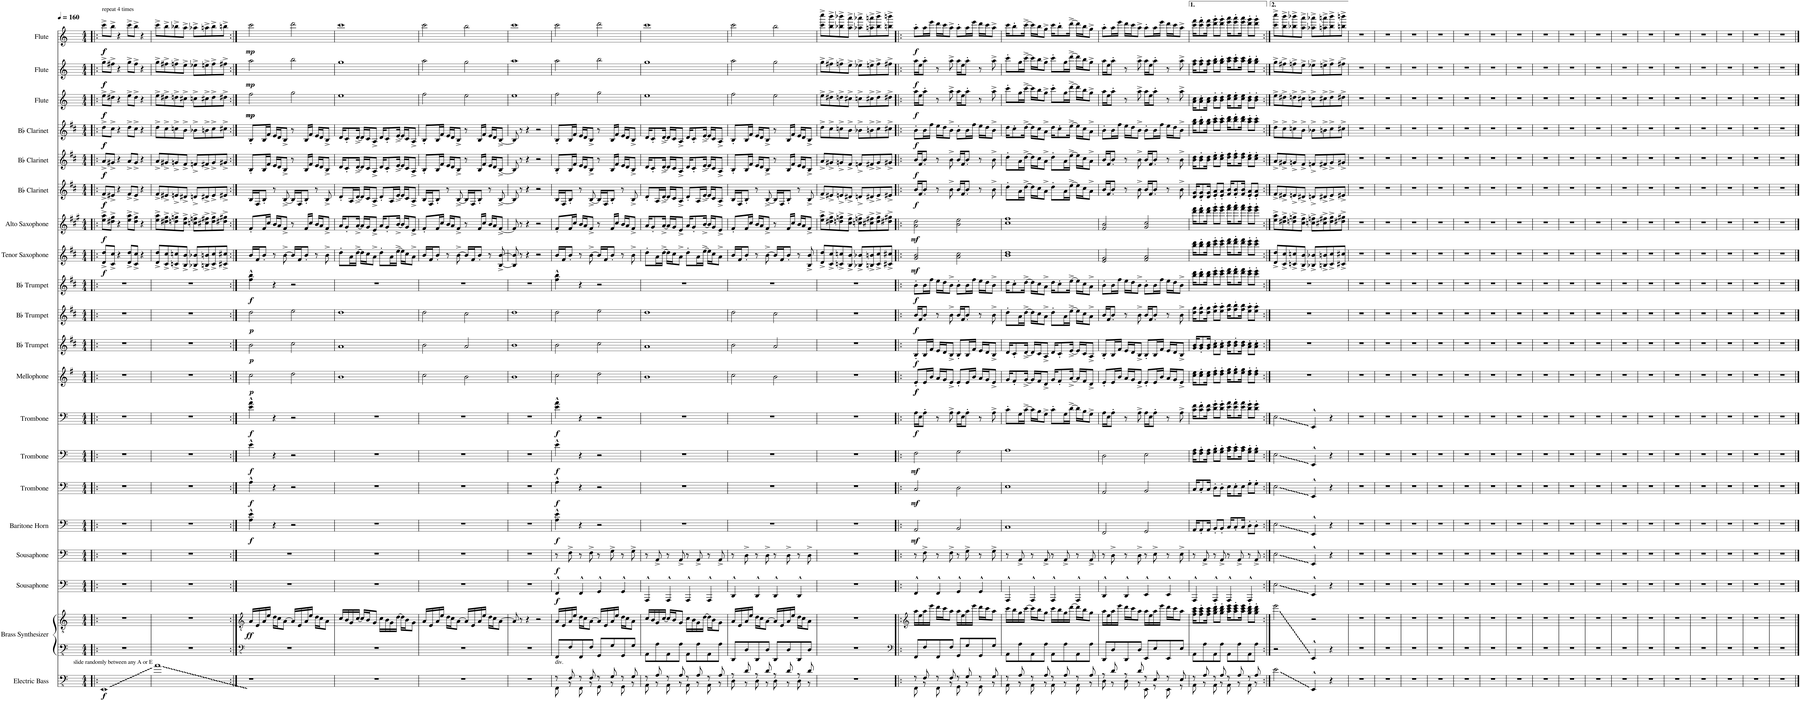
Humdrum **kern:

**kern	**dynam	**kern	**kern	**dynam	**kern	**dynam	**kern	**dynam	**kern	**dynam	**kern	**dynam	**kern	**dynam	**kern	**dynam	**kern	**dynam	**kern	**dynam	**kern	**dynam	**kern	**dynam	**kern	**dynam	**kern	**dynam	**kern	**dynam	**kern	**dynam	**kern	**dynam	**kern	**dynam	**kern	**dynam	**kern	**dynam
*part20	*part20	*part19	*part19	*part19	*part18	*part18	*part17	*part17	*part16	*part16	*part15	*part15	*part14	*part14	*part13	*part13	*part12	*part12	*part11	*part11	*part10	*part10	*part9	*part9	*part8	*part8	*part7	*part7	*part6	*part6	*part5	*part5	*part4	*part4	*part3	*part3	*part2	*part2	*part1	*part1
*staff21	*staff21	*staff20	*staff19	*staff19/20	*staff18	*staff18	*staff17	*staff17	*staff16	*staff16	*staff15	*staff15	*staff14	*staff14	*staff13	*staff13	*staff12	*staff12	*staff11	*staff11	*staff10	*staff10	*staff9	*staff9	*staff8	*staff8	*staff7	*staff7	*staff6	*staff6	*staff5	*staff5	*staff4	*staff4	*staff3	*staff3	*staff2	*staff2	*staff1	*staff1
*I"Electric Bass	*	*I"Brass Synthesizer	*	*	*I"Sousaphone	*	*I"Sousaphone	*	*I"Baritone Horn	*	*I"Trombone	*	*I"Trombone	*	*I"Trombone	*	*I"Mellophone	*	*I"Bb Trumpet	*	*I"Bb Trumpet	*	*I"Bb Trumpet	*	*I"Tenor Saxophone	*	*I"Alto Saxophone	*	*I"Bb Clarinet	*	*I"Bb Clarinet	*	*I"Bb Clarinet	*	*I"Flute	*	*I"Flute	*	*I"Flute	*
*I'El. B.	*	*I'Synth.	*	*	*I'Sphn.	*	*I'Sphn.	*	*I'Bar. Hn.	*	*I'Tbn.	*	*I'Tbn.	*	*I'Tbn.	*	*I'Mph.	*	*I'Bb Tpt.	*	*I'Bb Tpt.	*	*I'Bb Tpt.	*	*I'T. Sax.	*	*I'A. Sax.	*	*I'Bb Cl.	*	*I'Bb Cl.	*	*I'Bb Cl.	*	*I'Fl.	*	*I'Fl.	*	*I'Fl.	*
*clefFv4	*	*clefFv4	*clefGv2	*	*clefF4	*	*clefF4	*	*clefF4	*	*clefF4	*	*clefF4	*	*clefF4	*	*clefG2	*	*clefG2	*	*clefG2	*	*clefG2	*	*clefG2	*	*clefG2	*	*clefG2	*	*clefG2	*	*clefG2	*	*clefG2	*	*clefG2	*	*clefG2	*
*	*	*	*	*	*	*	*	*	*Trd4c7	*	*	*	*	*	*	*	*Trd4c7	*	*Trd1c2	*	*Trd1c2	*	*Trd1c2	*	*Trd8c14	*	*Trd5c9	*	*Trd1c2	*	*Trd1c2	*	*Trd1c2	*	*	*	*	*	*	*
*k[]	*	*k[]	*k[]	*	*k[]	*	*k[]	*	*k[]	*	*k[]	*	*k[]	*	*k[]	*	*k[f#]	*	*k[f#c#]	*	*k[f#c#]	*	*k[f#c#]	*	*k[f#c#]	*	*k[f#c#g#]	*	*k[f#c#]	*	*k[f#c#]	*	*k[f#c#]	*	*k[]	*	*k[]	*	*k[]	*
*M4/4	*	*M4/4	*M4/4	*	*M4/4	*	*M4/4	*	*M4/4	*	*M4/4	*	*M4/4	*	*M4/4	*	*M4/4	*	*M4/4	*	*M4/4	*	*M4/4	*	*M4/4	*	*M4/4	*	*M4/4	*	*M4/4	*	*M4/4	*	*M4/4	*	*M4/4	*	*M4/4	*
*MM160	*	*MM160	*MM160	*	*MM160	*	*MM160	*	*MM160	*	*MM160	*	*MM160	*	*MM160	*	*MM160	*	*MM160	*	*MM160	*	*MM160	*	*MM160	*	*MM160	*	*MM160	*	*MM160	*	*MM160	*	*MM160	*	*MM160	*	*MM160	*
=1!|:	=1!|:	=1!|:	=1!|:	=1!|:	=1!|:	=1!|:	=1!|:	=1!|:	=1!|:	=1!|:	=1!|:	=1!|:	=1!|:	=1!|:	=1!|:	=1!|:	=1!|:	=1!|:	=1!|:	=1!|:	=1!|:	=1!|:	=1!|:	=1!|:	=1!|:	=1!|:	=1!|:	=1!|:	=1!|:	=1!|:	=1!|:	=1!|:	=1!|:	=1!|:	=1!|:	=1!|:	=1!|:	=1!|:	=1!|:	=1!|:
!	!	!	!	!	!	!	!	!	!	!	!	!	!	!	!	!	!	!	!	!	!	!	!	!	!	!	!	!	!	!	!	!	!	!	!	!	!	!	!LO:TX:a:t=repeat 4 times	!
!LO:TX:a:t=slide randomly between any A or E	!	!	!	!	!	!	!	!	!	!	!	!	!	!	!	!	!	!	!	!	!	!	!	!	!	!	!	!	!	!	!	!	!	!	!	!	!	!	!	!
!	!LO:DY:b	!	!	!	!	!	!	!	!	!	!	!	!	!	!	!	!	!	!	!	!	!	!	!	!	!LO:DY:b	!	!LO:DY:b	!	!LO:DY:b	!	!	!	!	!	!	!	!	!	!
!	!	!	!	!	!	!	!	!	!	!	!	!	!	!	!	!	!	!	!	!	!	!	!	!	!	!	!	!	!	!LO:DY:n=1:b	!	!LO:DY:b	!	!	!	!	!	!	!	!
!	!	!	!	!	!	!	!	!	!	!	!	!	!	!	!	!	!	!	!	!	!	!	!	!	!	!	!	!	!	!	!	!LO:DY:n=1:b	!	!LO:DY:b	!	!	!	!	!	!
!	!	!	!	!	!	!	!	!	!	!	!	!	!	!	!	!	!	!	!	!	!	!	!	!	!	!	!	!	!	!	!	!	!	!LO:DY:n=1:b	!	!LO:DY:b	!	!	!	!
!	!	!	!	!	!	!	!	!	!	!	!	!	!	!	!	!	!	!	!	!	!	!	!	!	!	!	!	!	!	!	!	!	!	!	!	!LO:DY:n=1:b	!	!LO:DY:b	!	!
!	!	!	!	!	!	!	!	!	!	!	!	!	!	!	!	!	!	!	!	!	!	!	!	!	!	!	!	!	!	!	!	!	!	!	!	!	!	!LO:DY:n=1:b	!	!LO:DY:b
!	!	!	!	!	!	!	!	!	!	!	!	!	!	!	!	!	!	!	!	!	!	!	!	!	!	!	!	!	!	!	!	!	!	!	!	!	!	!	!	!LO:DY:n=1:b
1EEE	f	1r	1r	.	1r	.	1r	.	1r	.	1r	.	1r	.	1r	.	1r	.	1r	.	1r	.	1r	.	8d/^ 8dd/^L	f	8ee\^ 8aa\^L	f	8f#^/L	f f	8a^/L	f f	8dd^\L	f f	8ee^\L	f f	8gg^\L	f f	8ccc^\L	f f
.	.	.	.	.	.	.	.	.	.	.	.	.	.	.	.	.	.	.	.	.	.	.	.	.	8c#/^ 8cc#/^J	.	8dd#X\^ 8gg#\^J	.	8e#X^/J	.	8g#X^/J	.	8cc#^\J	.	8dd#X^\J	.	8ff#X^\J	.	8bb^\J	.
.	.	.	.	.	.	.	.	.	.	.	.	.	.	.	.	.	.	.	.	.	.	.	.	.	4r	.	4r	.	4r	.	4r	.	4r	.	4r	.	4r	.	4r	.
.	.	.	.	.	.	.	.	.	.	.	.	.	.	.	.	.	.	.	.	.	.	.	.	.	8d/^ 8dd/^L	.	8ee\^ 8aa\^L	.	8f#^/L	.	8a^/L	.	8dd^\L	.	8ee^\L	.	8gg^\L	.	8ccc^\L	.
.	.	.	.	.	.	.	.	.	.	.	.	.	.	.	.	.	.	.	.	.	.	.	.	.	8c#/^ 8cc#/^J	.	8dd#\^ 8gg#\^J	.	8e#^/J	.	8g#^/J	.	8cc#^\J	.	8dd#^\J	.	8ff#^\J	.	8bb^\J	.
.	.	.	.	.	.	.	.	.	.	.	.	.	.	.	.	.	.	.	.	.	.	.	.	.	4r	.	4r	.	4r	.	4r	.	4r	.	4r	.	4r	.	4r	.
=2	=2	=2	=2	=2	=2	=2	=2	=2	=2	=2	=2	=2	=2	=2	=2	=2	=2	=2	=2	=2	=2	=2	=2	=2	=2	=2	=2	=2	=2	=2	=2	=2	=2	=2	=2	=2	=2	=2	=2	=2
1A	.	1r	1r	.	1r	.	1r	.	1r	.	1r	.	1r	.	1r	.	1r	.	1r	.	1r	.	1r	.	8d/^ 8dd/^L	.	8ee\^ 8aa\^L	.	8f#^/L	.	8a^/L	.	8dd^\L	.	8ee^\L	.	8gg^\L	.	8ccc^\L	.
.	.	.	.	.	.	.	.	.	.	.	.	.	.	.	.	.	.	.	.	.	.	.	.	.	8c#/^ 8cc#/^	.	8dd#X\^ 8gg#\^	.	8e#X^/	.	8g#X^/	.	8cc#^\	.	8dd#X^\	.	8ff#X^\	.	8bb^\	.
.	.	.	.	.	.	.	.	.	.	.	.	.	.	.	.	.	.	.	.	.	.	.	.	.	8cn/^ 8ccn/^	.	8ddn\^ 8ggn\^	.	8en^/	.	8gn^/	.	8ccn^\	.	8ddn^\	.	8ffn^\	.	8bb-X^\	.
.	.	.	.	.	.	.	.	.	.	.	.	.	.	.	.	.	.	.	.	.	.	.	.	.	8B/^ 8b/^J	.	8cc#\^ 8ff#\^J	.	8d#X^/J	.	8f#^/J	.	8b^\J	.	8cc#X^\J	.	8ee^\J	.	8aa^\J	.
.	.	.	.	.	.	.	.	.	.	.	.	.	.	.	.	.	.	.	.	.	.	.	.	.	8B-X/^ 8b-X/^L	.	8ccn\^ 8ffn\^L	.	8dn^/L	.	8fn^/L	.	8b-X^\L	.	8ccn^\L	.	8ee-X^\L	.	8aa-X^\L	.
.	.	.	.	.	.	.	.	.	.	.	.	.	.	.	.	.	.	.	.	.	.	.	.	.	8Bn/^ 8bn/^	.	8cc#X\^ 8ff#X\^	.	8d#X^/	.	8f#X^/	.	8bn^\	.	8cc#X^\	.	8een^\	.	8aan^\	.
.	.	.	.	.	.	.	.	.	.	.	.	.	.	.	.	.	.	.	.	.	.	.	.	.	8c/^ 8cc/^	.	8dd\^ 8gg\^	.	8e^/	.	8g^/	.	8cc^\	.	8dd^\	.	8ff^\	.	8bb-^\	.
.	.	.	.	.	.	.	.	.	.	.	.	.	.	.	.	.	.	.	.	.	.	.	.	.	8c#X/^ 8cc#X/^J	.	8dd#X\^ 8gg#X\^J	.	8e#X^/J	.	8g#X^/J	.	8cc#X^\J	.	8dd#X^\J	.	8ff#X^\J	.	8bbn^\J	.
=3:|!	=3:|!	=3:|!	=3:|!	=3:|!	=3:|!	=3:|!	=3:|!	=3:|!	=3:|!	=3:|!	=3:|!	=3:|!	=3:|!	=3:|!	=3:|!	=3:|!	=3:|!	=3:|!	=3:|!	=3:|!	=3:|!	=3:|!	=3:|!	=3:|!	=3:|!	=3:|!	=3:|!	=3:|!	=3:|!	=3:|!	=3:|!	=3:|!	=3:|!	=3:|!	=3:|!	=3:|!	=3:|!	=3:|!	=3:|!	=3:|!
*	*	*clefFv4	*clefGv2	*	*	*	*	*	*	*	*	*	*	*	*	*	*	*	*	*	*	*	*	*	*	*	*	*	*	*	*	*	*	*	*	*	*	*	*	*
*^	*	*	*	*	*	*	*	*	*	*	*	*	*	*	*	*	*	*	*	*	*	*	*	*	*	*	*	*	*	*	*	*	*	*	*	*	*	*	*	*
!	!	!	!	!	!LO:DY:b	!	!	!	!	!	!LO:DY:b	!	!LO:DY:b	!	!LO:DY:b	!	!LO:DY:b	!	!LO:DY:b	!	!LO:DY:b	!	!LO:DY:b	!	!LO:DY:b	!	!	!	!	!	!	!	!	!	!	!	!LO:DY:b	!	!	!	!
!	!	!	!	!	!	!	!	!	!	!	!	!	!	!	!	!	!	!	!	!	!	!	!	!	!	!	!	!	!	!	!	!	!	!	!	!	!LO:DY:n=1:b	!	!LO:DY:b	!	!LO:DY:b
1r	4EEE	.	1r	16A/LL	ff	1r	.	1r	.	4A\^^ 4e\^^	f	4A^^\	f	4e^^\	f	4e\^^ 4a\^^	f	2cc\	p	2b\	p	2dd\	p	4ff#\^^ 4bb\^^	f	16b/LL	.	8f#'/L	.	16B/LL	.	8B'/L	.	8B'/L	.	2ff\	mp mp	2aa\	mp	2ccc\	mp
.	.	.	.	16E/	.	.	.	.	.	.	.	.	.	.	.	.	.	.	.	.	.	.	.	.	.	16f#/J	.	.	.	16F#/J	.	.	.	.	.	.	.	.	.	.	.
.	.	.	.	16A/	.	.	.	.	.	.	.	.	.	.	.	.	.	.	.	.	.	.	.	.	.	8b'/J	.	16f#/L	.	8B'/J	.	16B/L	.	16B/L	.	.	.	.	.	.	.
.	.	.	.	16e/JJ	.	.	.	.	.	.	.	.	.	.	.	.	.	.	.	.	.	.	.	.	.	.	.	16cc#/JJ	.	.	.	16f#/JJ	.	16f#/JJ	.	.	.	.	.	.	.
.	2.ryy	.	.	16d\LL	.	.	.	.	.	4r	.	4r	.	4r	.	4r	.	.	.	.	.	.	.	4r	.	8r	.	16b/LL	.	8r	.	16e/LL	.	16e/LL	.	.	.	.	.	.	.
.	.	.	.	16c\J	.	.	.	.	.	.	.	.	.	.	.	.	.	.	.	.	.	.	.	.	.	.	.	16a/J	.	.	.	16d/J	.	16d/J	.	.	.	.	.	.	.
.	.	.	.	[8A\J	.	.	.	.	.	.	.	.	.	.	.	.	.	.	.	.	.	.	.	.	.	[8b^\	.	8f#^/J	.	[8B^/	.	8B^/J	.	8B^/J	.	.	.	.	.	.	.
.	.	.	.	16A/LL]	.	.	.	.	.	2r	.	2r	.	2r	.	2r	.	2dd\	.	2cc#\	.	2ee\	.	2r	.	16b/LL]	.	8r	.	16B/LL]	.	8r	.	8r	.	2gg\	.	2bb\	.	2ddd\	.
.	.	.	.	16E/	.	.	.	.	.	.	.	.	.	.	.	.	.	.	.	.	.	.	.	.	.	16f#/J	.	.	.	16F#/J	.	.	.	.	.	.	.	.	.	.	.
.	.	.	.	16A/	.	.	.	.	.	.	.	.	.	.	.	.	.	.	.	.	.	.	.	.	.	8b'/J	.	16f#/LL	.	8B'/J	.	16B/LL	.	16B/LL	.	.	.	.	.	.	.
.	.	.	.	16e/JJ	.	.	.	.	.	.	.	.	.	.	.	.	.	.	.	.	.	.	.	.	.	.	.	16cc#/JJ	.	.	.	16f#/JJ	.	16f#/JJ	.	.	.	.	.	.	.
.	.	.	.	16d\LL	.	.	.	.	.	.	.	.	.	.	.	.	.	.	.	.	.	.	.	.	.	8r	.	16b/LL	.	8r	.	16e/LL	.	16e/LL	.	.	.	.	.	.	.
.	.	.	.	16c\J	.	.	.	.	.	.	.	.	.	.	.	.	.	.	.	.	.	.	.	.	.	.	.	16a/J	.	.	.	16d/J	.	16d/J	.	.	.	.	.	.	.
.	.	.	.	8A\J	.	.	.	.	.	.	.	.	.	.	.	.	.	.	.	.	.	.	.	.	.	8b^\	.	8f#^/J	.	8B^/	.	8B^/J	.	8B^/J	.	.	.	.	.	.	.
*v	*v	*	*	*	*	*	*	*	*	*	*	*	*	*	*	*	*	*	*	*	*	*	*	*	*	*	*	*	*	*	*	*	*	*	*	*	*	*	*	*	*
=4	=4	=4	=4	=4	=4	=4	=4	=4	=4	=4	=4	=4	=4	=4	=4	=4	=4	=4	=4	=4	=4	=4	=4	=4	=4	=4	=4	=4	=4	=4	=4	=4	=4	=4	=4	=4	=4	=4	=4	=4
1r	.	1r	16c/LL	.	1r	.	1r	.	1r	.	1r	.	1r	.	1r	.	1b	.	1a	.	1dd	.	1r	.	8dd'\L	.	16a/KL	.	8d'/L	.	16d/KL	.	16d/KL	.	1ee	.	1gg	.	1ccc	.
.	.	.	16B/	.	.	.	.	.	.	.	.	.	.	.	.	.	.	.	.	.	.	.	.	.	.	.	8g#'/	.	.	.	8c#'/	.	8c#'/	.	.	.	.	.	.	.
.	.	.	16G/	.	.	.	.	.	.	.	.	.	.	.	.	.	.	.	.	.	.	.	.	.	16a\L	.	.	.	16A/L	.	.	.	.	.	.	.	.	.	.	.
.	.	.	[16c/JJ	.	.	.	.	.	.	.	.	.	.	.	.	.	.	.	.	.	.	.	.	.	[16dd^\JJ	.	[16a^/Jk	.	[16d^/JJ	.	[16d^/Jk	.	[16d^/Jk	.	.	.	.	.	.	.
.	.	.	16c/LL]	.	.	.	.	.	.	.	.	.	.	.	.	.	.	.	.	.	.	.	.	.	16dd\LL]	.	16a/LL]	.	16d/LL]	.	16d/LL]	.	16d/LL]	.	.	.	.	.	.	.
.	.	.	16B/J	.	.	.	.	.	.	.	.	.	.	.	.	.	.	.	.	.	.	.	.	.	16cc#\J	.	16g#/J	.	16c#/J	.	16c#/J	.	16c#/J	.	.	.	.	.	.	.
.	.	.	8G/J	.	.	.	.	.	.	.	.	.	.	.	.	.	.	.	.	.	.	.	.	.	8a^\J	.	8e^/J	.	8A^/J	.	8A^/J	.	8A^/J	.	.	.	.	.	.	.
.	.	.	16c\LL	.	.	.	.	.	.	.	.	.	.	.	.	.	.	.	.	.	.	.	.	.	8dd'\L	.	16a/KL	.	8d'/L	.	16d/KL	.	16d/KL	.	.	.	.	.	.	.
.	.	.	16B\	.	.	.	.	.	.	.	.	.	.	.	.	.	.	.	.	.	.	.	.	.	.	.	8g#'/	.	.	.	8c#'/	.	8c#'/	.	.	.	.	.	.	.
.	.	.	16G\	.	.	.	.	.	.	.	.	.	.	.	.	.	.	.	.	.	.	.	.	.	16a\L	.	.	.	16A/L	.	.	.	.	.	.	.	.	.	.	.
.	.	.	[16d\JJ	.	.	.	.	.	.	.	.	.	.	.	.	.	.	.	.	.	.	.	.	.	[16ee^\JJ	.	[16b^/Jk	.	[16e^/JJ	.	[16e^/Jk	.	[16e^/Jk	.	.	.	.	.	.	.
.	.	.	16d\LL]	.	.	.	.	.	.	.	.	.	.	.	.	.	.	.	.	.	.	.	.	.	16ee\LL]	.	16b/LL]	.	16e/LL]	.	16e/LL]	.	16e/LL]	.	.	.	.	.	.	.
.	.	.	16B\J	.	.	.	.	.	.	.	.	.	.	.	.	.	.	.	.	.	.	.	.	.	16cc#\J	.	16g#/J	.	16c#/J	.	16c#/J	.	16c#/J	.	.	.	.	.	.	.
.	.	.	8G\J	.	.	.	.	.	.	.	.	.	.	.	.	.	.	.	.	.	.	.	.	.	8a^\J	.	8e^/J	.	8A^/J	.	8A^/J	.	8A^/J	.	.	.	.	.	.	.
=5	=5	=5	=5	=5	=5	=5	=5	=5	=5	=5	=5	=5	=5	=5	=5	=5	=5	=5	=5	=5	=5	=5	=5	=5	=5	=5	=5	=5	=5	=5	=5	=5	=5	=5	=5	=5	=5	=5	=5	=5
1r	.	1r	16A/LL	.	1r	.	1r	.	1r	.	1r	.	1r	.	1r	.	2cc\	.	2b\	.	2dd\	.	1r	.	16b/LL	.	8f#'/L	.	16B/LL	.	8B'/L	.	8B'/L	.	2ff\	.	2aa\	.	2ccc\	.
.	.	.	16E/	.	.	.	.	.	.	.	.	.	.	.	.	.	.	.	.	.	.	.	.	.	16f#/J	.	.	.	16F#/J	.	.	.	.	.	.	.	.	.	.	.
.	.	.	16A/	.	.	.	.	.	.	.	.	.	.	.	.	.	.	.	.	.	.	.	.	.	8b'/J	.	16f#/L	.	8B'/J	.	16B/L	.	16B/L	.	.	.	.	.	.	.
.	.	.	16e/JJ	.	.	.	.	.	.	.	.	.	.	.	.	.	.	.	.	.	.	.	.	.	.	.	16cc#/JJ	.	.	.	16f#/JJ	.	16f#/JJ	.	.	.	.	.	.	.
.	.	.	16d\LL	.	.	.	.	.	.	.	.	.	.	.	.	.	.	.	.	.	.	.	.	.	8r	.	16b/LL	.	8r	.	16e/LL	.	16e/LL	.	.	.	.	.	.	.
.	.	.	16c\J	.	.	.	.	.	.	.	.	.	.	.	.	.	.	.	.	.	.	.	.	.	.	.	16a/J	.	.	.	16d/J	.	16d/J	.	.	.	.	.	.	.
.	.	.	[8A\J	.	.	.	.	.	.	.	.	.	.	.	.	.	.	.	.	.	.	.	.	.	[8b^\	.	8f#^/J	.	[8B^/	.	8B^/J	.	8B^/J	.	.	.	.	.	.	.
.	.	.	16A/LL]	.	.	.	.	.	.	.	.	.	.	.	.	.	2b\	.	2a/	.	2cc#\	.	.	.	16b/LL]	.	8r	.	16B/LL]	.	8r	.	8r	.	2ee\	.	2gg\	.	2bb\	.
.	.	.	16E/	.	.	.	.	.	.	.	.	.	.	.	.	.	.	.	.	.	.	.	.	.	16f#/J	.	.	.	16F#/J	.	.	.	.	.	.	.	.	.	.	.
.	.	.	16A/	.	.	.	.	.	.	.	.	.	.	.	.	.	.	.	.	.	.	.	.	.	8b'/J	.	16f#/LL	.	8B'/J	.	16B/LL	.	16B/LL	.	.	.	.	.	.	.
.	.	.	16e/JJ	.	.	.	.	.	.	.	.	.	.	.	.	.	.	.	.	.	.	.	.	.	.	.	16cc#/JJ	.	.	.	16f#/JJ	.	16f#/JJ	.	.	.	.	.	.	.
.	.	.	16d\LL	.	.	.	.	.	.	.	.	.	.	.	.	.	.	.	.	.	.	.	.	.	8r	.	16b/LL	.	8r	.	16e/LL	.	16e/LL	.	.	.	.	.	.	.
.	.	.	16c\J	.	.	.	.	.	.	.	.	.	.	.	.	.	.	.	.	.	.	.	.	.	.	.	16a/J	.	.	.	16d/J	.	16d/J	.	.	.	.	.	.	.
.	.	.	[8A\J	.	.	.	.	.	.	.	.	.	.	.	.	.	.	.	.	.	.	.	.	.	[8B/^ [8b/^	.	[8f#^/J	.	[8B^/	.	[8B^/J	.	[8B^/J	.	.	.	.	.	.	.
=6	=6	=6	=6	=6	=6	=6	=6	=6	=6	=6	=6	=6	=6	=6	=6	=6	=6	=6	=6	=6	=6	=6	=6	=6	=6	=6	=6	=6	=6	=6	=6	=6	=6	=6	=6	=6	=6	=6	=6	=6
1r	.	1r	8A/]	.	1r	.	1r	.	1r	.	1r	.	1r	.	1r	.	1b	.	1b	.	1dd	.	1r	.	8B/] 8b/]	.	8f#/]	.	8B/]	.	8B/]	.	8B/]	.	1ee	.	1aa	.	1ccc	.
.	.	.	8r	.	.	.	.	.	.	.	.	.	.	.	.	.	.	.	.	.	.	.	.	.	8r	.	8r	.	8r	.	8r	.	8r	.	.	.	.	.	.	.
.	.	.	4r	.	.	.	.	.	.	.	.	.	.	.	.	.	.	.	.	.	.	.	.	.	4r	.	4r	.	4r	.	4r	.	4r	.	.	.	.	.	.	.
.	.	.	2r	.	.	.	.	.	.	.	.	.	.	.	.	.	.	.	.	.	.	.	.	.	2r	.	2r	.	2r	.	2r	.	2r	.	.	.	.	.	.	.
=7	=7	=7	=7	=7	=7	=7	=7	=7	=7	=7	=7	=7	=7	=7	=7	=7	=7	=7	=7	=7	=7	=7	=7	=7	=7	=7	=7	=7	=7	=7	=7	=7	=7	=7	=7	=7	=7	=7	=7	=7
*^	*	*	*	*	*	*	*	*	*	*	*	*	*	*	*	*	*	*	*	*	*	*	*	*	*	*	*	*	*	*	*	*	*	*	*	*	*	*	*	*
!LO:TX:a:t=div.	!	!	!	!	!	!	!	!	!	!	!	!	!	!	!	!	!	!	!	!	!	!	!	!	!	!	!	!	!	!	!	!	!	!	!	!	!	!	!	!	!
!	!	!	!	!	!	!	!LO:DY:b	!	!LO:DY:b	!	!LO:DY:b	!	!LO:DY:b	!	!LO:DY:b	!	!LO:DY:b	!	!	!	!	!	!	!	!	!	!	!	!	!	!	!	!	!	!	!	!	!	!	!	!
8r	8FFF\	.	8FFF/L	16A/LL	.	4FF^^/	f	8r	f	4A\^^ 4e\^^	f	4A^^\	f	4e^^\	f	4e\^^ 4a\^^	f	2cc\	.	2b\	.	2dd\	.	4ff#\^^ 4bb\^^	.	16b/LL	.	8f#'/L	.	16B/LL	.	8B'/L	.	8B'/L	.	2ff\	.	2aa\	.	2ccc\	.
.	.	.	.	16E/	.	.	.	.	.	.	.	.	.	.	.	.	.	.	.	.	.	.	.	.	.	16f#/J	.	.	.	16F#/J	.	.	.	.	.	.	.	.	.	.	.
8FF/	8r	.	8FF/	16A/	.	.	.	8F^\	.	.	.	.	.	.	.	.	.	.	.	.	.	.	.	.	.	8b'/J	.	16f#/L	.	8B'/J	.	16B/L	.	16B/L	.	.	.	.	.	.	.
.	.	.	.	16e/JJ	.	.	.	.	.	.	.	.	.	.	.	.	.	.	.	.	.	.	.	.	.	.	.	16cc#/JJ	.	.	.	16f#/JJ	.	16f#/JJ	.	.	.	.	.	.	.
8r	8FFF\	.	8FFF/	16d\LL	.	4FF^^/	.	8r	.	4r	.	4r	.	4r	.	4r	.	.	.	.	.	.	.	4r	.	8r	.	16b/LL	.	8r	.	16e/LL	.	16e/LL	.	.	.	.	.	.	.
.	.	.	.	16c\J	.	.	.	.	.	.	.	.	.	.	.	.	.	.	.	.	.	.	.	.	.	.	.	16a/J	.	.	.	16d/J	.	16d/J	.	.	.	.	.	.	.
8FF/	8r	.	8FF/J	[8A\J	.	.	.	8F^\	.	.	.	.	.	.	.	.	.	.	.	.	.	.	.	.	.	[8b^\	.	8f#^/J	.	[8B^/	.	8B^/J	.	8B^/J	.	.	.	.	.	.	.
8r	8GGG\	.	8GGG/L	16A/LL]	.	4GG^^/	.	8r	.	2r	.	2r	.	2r	.	2r	.	2dd\	.	2cc#\	.	2ee\	.	2r	.	16b/LL]	.	8r	.	16B/LL]	.	8r	.	8r	.	2gg\	.	2bb\	.	2ddd\	.
.	.	.	.	16E/	.	.	.	.	.	.	.	.	.	.	.	.	.	.	.	.	.	.	.	.	.	16f#/J	.	.	.	16F#/J	.	.	.	.	.	.	.	.	.	.	.
8GG/	8r	.	8GG/	16A/	.	.	.	8G^\	.	.	.	.	.	.	.	.	.	.	.	.	.	.	.	.	.	8b'/J	.	16f#/LL	.	8B'/J	.	16B/LL	.	16B/LL	.	.	.	.	.	.	.
.	.	.	.	16e/JJ	.	.	.	.	.	.	.	.	.	.	.	.	.	.	.	.	.	.	.	.	.	.	.	16cc#/JJ	.	.	.	16f#/JJ	.	16f#/JJ	.	.	.	.	.	.	.
8r	8GGG\	.	8GGG/	16d\LL	.	4GG^^/	.	8r	.	.	.	.	.	.	.	.	.	.	.	.	.	.	.	.	.	8r	.	16b/LL	.	8r	.	16e/LL	.	16e/LL	.	.	.	.	.	.	.
.	.	.	.	16c\J	.	.	.	.	.	.	.	.	.	.	.	.	.	.	.	.	.	.	.	.	.	.	.	16a/J	.	.	.	16d/J	.	16d/J	.	.	.	.	.	.	.
8GG/	8r	.	8GG/J	8A\J	.	.	.	8G^\	.	.	.	.	.	.	.	.	.	.	.	.	.	.	.	.	.	8b^\	.	8f#^/J	.	8B^/	.	8B^/J	.	8B^/J	.	.	.	.	.	.	.
=8	=8	=8	=8	=8	=8	=8	=8	=8	=8	=8	=8	=8	=8	=8	=8	=8	=8	=8	=8	=8	=8	=8	=8	=8	=8	=8	=8	=8	=8	=8	=8	=8	=8	=8	=8	=8	=8	=8	=8	=8	=8
8r	8AAA\	.	8AAA\L	16c/LL	.	4AAA^^/	.	8r	.	1r	.	1r	.	1r	.	1r	.	1b	.	1a	.	1dd	.	1r	.	8dd'\L	.	16a/KL	.	8d'/L	.	16d/KL	.	16d/KL	.	1ee	.	1gg	.	1ccc	.
.	.	.	.	16B/	.	.	.	.	.	.	.	.	.	.	.	.	.	.	.	.	.	.	.	.	.	.	.	8g#'/	.	.	.	8c#'/	.	8c#'/	.	.	.	.	.	.	.
8AA/	8r	.	8AA\	16G/	.	.	.	8AA^/	.	.	.	.	.	.	.	.	.	.	.	.	.	.	.	.	.	16a\L	.	.	.	16A/L	.	.	.	.	.	.	.	.	.	.	.
.	.	.	.	[16c/JJ	.	.	.	.	.	.	.	.	.	.	.	.	.	.	.	.	.	.	.	.	.	[16dd^\JJ	.	[16a^/Jk	.	[16d^/JJ	.	[16d^/Jk	.	[16d^/Jk	.	.	.	.	.	.	.
8r	8AAA\	.	8AAA\	16c/LL]	.	4AAA^^/	.	8r	.	.	.	.	.	.	.	.	.	.	.	.	.	.	.	.	.	16dd\LL]	.	16a/LL]	.	16d/LL]	.	16d/LL]	.	16d/LL]	.	.	.	.	.	.	.
.	.	.	.	16B/J	.	.	.	.	.	.	.	.	.	.	.	.	.	.	.	.	.	.	.	.	.	16cc#\J	.	16g#/J	.	16c#/J	.	16c#/J	.	16c#/J	.	.	.	.	.	.	.
8AA/	8r	.	8AA\J	8G/J	.	.	.	8AA^/	.	.	.	.	.	.	.	.	.	.	.	.	.	.	.	.	.	8a^\J	.	8e^/J	.	8A^/J	.	8A^/J	.	8A^/J	.	.	.	.	.	.	.
8r	8AAA\	.	8AAA\L	16c\LL	.	4AAA^^/	.	8r	.	.	.	.	.	.	.	.	.	.	.	.	.	.	.	.	.	8dd'\L	.	16a/KL	.	8d'/L	.	16d/KL	.	16d/KL	.	.	.	.	.	.	.
.	.	.	.	16B\	.	.	.	.	.	.	.	.	.	.	.	.	.	.	.	.	.	.	.	.	.	.	.	8g#'/	.	.	.	8c#'/	.	8c#'/	.	.	.	.	.	.	.
8AA/	8r	.	8AA\	16G\	.	.	.	8AA^/	.	.	.	.	.	.	.	.	.	.	.	.	.	.	.	.	.	16a\L	.	.	.	16A/L	.	.	.	.	.	.	.	.	.	.	.
.	.	.	.	[16d\JJ	.	.	.	.	.	.	.	.	.	.	.	.	.	.	.	.	.	.	.	.	.	[16ee^\JJ	.	[16b^/Jk	.	[16e^/JJ	.	[16e^/Jk	.	[16e^/Jk	.	.	.	.	.	.	.
8r	8AAA\	.	8AAA\	16d\LL]	.	4AAA^^/	.	8r	.	.	.	.	.	.	.	.	.	.	.	.	.	.	.	.	.	16ee\LL]	.	16b/LL]	.	16e/LL]	.	16e/LL]	.	16e/LL]	.	.	.	.	.	.	.
.	.	.	.	16B\J	.	.	.	.	.	.	.	.	.	.	.	.	.	.	.	.	.	.	.	.	.	16cc#\J	.	16g#/J	.	16c#/J	.	16c#/J	.	16c#/J	.	.	.	.	.	.	.
8AA/	8r	.	8AA\J	8G\J	.	.	.	8AA^/	.	.	.	.	.	.	.	.	.	.	.	.	.	.	.	.	.	8a^\J	.	8e^/J	.	8A^/J	.	8A^/J	.	8A^/J	.	.	.	.	.	.	.
=9	=9	=9	=9	=9	=9	=9	=9	=9	=9	=9	=9	=9	=9	=9	=9	=9	=9	=9	=9	=9	=9	=9	=9	=9	=9	=9	=9	=9	=9	=9	=9	=9	=9	=9	=9	=9	=9	=9	=9	=9	=9
8r	8DD\	.	8DDD/L	16A/LL	.	4DD^^/	.	8r	.	1r	.	1r	.	1r	.	1r	.	2cc\	.	2b\	.	2dd\	.	1r	.	16b/LL	.	8f#'/L	.	16B/LL	.	8B'/L	.	8B'/L	.	2ff\	.	2aa\	.	2ccc\	.
.	.	.	.	16E/	.	.	.	.	.	.	.	.	.	.	.	.	.	.	.	.	.	.	.	.	.	16f#/J	.	.	.	16F#/J	.	.	.	.	.	.	.	.	.	.	.
8D/	8r	.	8DD/	16A/	.	.	.	8D^\	.	.	.	.	.	.	.	.	.	.	.	.	.	.	.	.	.	8b'/J	.	16f#/L	.	8B'/J	.	16B/L	.	16B/L	.	.	.	.	.	.	.
.	.	.	.	16e/JJ	.	.	.	.	.	.	.	.	.	.	.	.	.	.	.	.	.	.	.	.	.	.	.	16cc#/JJ	.	.	.	16f#/JJ	.	16f#/JJ	.	.	.	.	.	.	.
8r	8DD\	.	8DDD/	16d\LL	.	4DD^^/	.	8r	.	.	.	.	.	.	.	.	.	.	.	.	.	.	.	.	.	8r	.	16b/LL	.	8r	.	16e/LL	.	16e/LL	.	.	.	.	.	.	.
.	.	.	.	16c\J	.	.	.	.	.	.	.	.	.	.	.	.	.	.	.	.	.	.	.	.	.	.	.	16a/J	.	.	.	16d/J	.	16d/J	.	.	.	.	.	.	.
8D/	8r	.	8DD/J	[8A\J	.	.	.	8D^\	.	.	.	.	.	.	.	.	.	.	.	.	.	.	.	.	.	[8b^\	.	8f#^/J	.	[8B^/	.	8B^/J	.	8B^/J	.	.	.	.	.	.	.
8r	8DD\	.	8DDD/L	16A/LL]	.	4DD^^/	.	8r	.	.	.	.	.	.	.	.	.	2b\	.	2a/	.	2cc#\	.	.	.	16b/LL]	.	8r	.	16B/LL]	.	8r	.	8r	.	2ee\	.	2gg\	.	2bb\	.
.	.	.	.	16E/	.	.	.	.	.	.	.	.	.	.	.	.	.	.	.	.	.	.	.	.	.	16f#/J	.	.	.	16F#/J	.	.	.	.	.	.	.	.	.	.	.
8D/	8r	.	8DD/	16A/	.	.	.	8D^\	.	.	.	.	.	.	.	.	.	.	.	.	.	.	.	.	.	8b'/J	.	16f#/LL	.	8B'/J	.	16B/LL	.	16B/LL	.	.	.	.	.	.	.
.	.	.	.	16e/JJ	.	.	.	.	.	.	.	.	.	.	.	.	.	.	.	.	.	.	.	.	.	.	.	16cc#/JJ	.	.	.	16f#/JJ	.	16f#/JJ	.	.	.	.	.	.	.
8r	8DD\	.	8DDD/	16d\LL	.	4DD^^/	.	8r	.	.	.	.	.	.	.	.	.	.	.	.	.	.	.	.	.	8r	.	16b/LL	.	8r	.	16e/LL	.	16e/LL	.	.	.	.	.	.	.
.	.	.	.	16c\J	.	.	.	.	.	.	.	.	.	.	.	.	.	.	.	.	.	.	.	.	.	.	.	16a/J	.	.	.	16d/J	.	16d/J	.	.	.	.	.	.	.
8D/	8r	.	8DD/J	8A\J	.	.	.	8D^\	.	.	.	.	.	.	.	.	.	.	.	.	.	.	.	.	.	8B/^ 8b/^	.	8f#^/J	.	8B^/	.	8B^/J	.	8B^/J	.	.	.	.	.	.	.
*v	*v	*	*	*	*	*	*	*	*	*	*	*	*	*	*	*	*	*	*	*	*	*	*	*	*	*	*	*	*	*	*	*	*	*	*	*	*	*	*	*	*
=10	=10	=10	=10	=10	=10	=10	=10	=10	=10	=10	=10	=10	=10	=10	=10	=10	=10	=10	=10	=10	=10	=10	=10	=10	=10	=10	=10	=10	=10	=10	=10	=10	=10	=10	=10	=10	=10	=10	=10	=10
1r	.	1r	1r	.	1r	.	1r	.	1r	.	1r	.	1r	.	1r	.	1r	.	1r	.	1r	.	1r	.	8d/^ 8dd/^L	.	8ee\^ 8aa\^L	.	8f#^/L	.	8a^/L	.	8dd^\L	.	8ee^\L	.	8gg^\L	.	8ccc\^ 8cccc\^L	.
.	.	.	.	.	.	.	.	.	.	.	.	.	.	.	.	.	.	.	.	.	.	.	.	.	8c#/^ 8cc#/^	.	8dd#X\^ 8gg#\^	.	8e#X^/	.	8g#X^/	.	8cc#^\	.	8dd#X^\	.	8ff#X^\	.	8bb\^ 8bbb\^	.
.	.	.	.	.	.	.	.	.	.	.	.	.	.	.	.	.	.	.	.	.	.	.	.	.	8cn/^ 8ccn/^	.	8ddn\^ 8ggn\^	.	8en^/	.	8gn^/	.	8ccn^\	.	8ddn^\	.	8ffn^\	.	8bb-X\^ 8bbb-X\^	.
.	.	.	.	.	.	.	.	.	.	.	.	.	.	.	.	.	.	.	.	.	.	.	.	.	8B/^ 8b/^J	.	8cc#\^ 8ff#\^J	.	8d#X^/J	.	8f#^/J	.	8b^\J	.	8cc#X^\J	.	8ee^\J	.	8aa\^ 8aaa\^J	.
.	.	.	.	.	.	.	.	.	.	.	.	.	.	.	.	.	.	.	.	.	.	.	.	.	8B-X/^ 8b-X/^L	.	8ccn\^ 8ffn\^L	.	8dn^/L	.	8fn^/L	.	8b-X^\L	.	8ccn^\L	.	8ee-X^\L	.	8aa-X\^ 8aaa-X\^L	.
.	.	.	.	.	.	.	.	.	.	.	.	.	.	.	.	.	.	.	.	.	.	.	.	.	8Bn/^ 8bn/^	.	8cc#X\^ 8ff#X\^	.	8d#X^/	.	8f#X^/	.	8bn^\	.	8cc#X^\	.	8een^\	.	8aan\^ 8aaan\^	.
.	.	.	.	.	.	.	.	.	.	.	.	.	.	.	.	.	.	.	.	.	.	.	.	.	8c/^ 8cc/^	.	8dd\^ 8gg\^	.	8e^/	.	8g^/	.	8cc^\	.	8dd^\	.	8ff^\	.	8bb-\^ 8bbb-\^	.
.	.	.	.	.	.	.	.	.	.	.	.	.	.	.	.	.	.	.	.	.	.	.	.	.	8c#X/^ 8cc#X/^J	.	8dd#X\^ 8gg#X\^J	.	8e#X^/J	.	8g#X^/J	.	8cc#X^\J	.	8dd#X^\J	.	8ff#X^\J	.	8bbn\^ 8bbbn\^J	.
=11!|:	=11!|:	=11!|:	=11!|:	=11!|:	=11!|:	=11!|:	=11!|:	=11!|:	=11!|:	=11!|:	=11!|:	=11!|:	=11!|:	=11!|:	=11!|:	=11!|:	=11!|:	=11!|:	=11!|:	=11!|:	=11!|:	=11!|:	=11!|:	=11!|:	=11!|:	=11!|:	=11!|:	=11!|:	=11!|:	=11!|:	=11!|:	=11!|:	=11!|:	=11!|:	=11!|:	=11!|:	=11!|:	=11!|:	=11!|:	=11!|:
*	*	*clefF4	*clefG2	*	*	*	*	*	*	*	*	*	*	*	*	*	*	*	*	*	*	*	*	*	*	*	*	*	*	*	*	*	*	*	*	*	*	*	*	*
*^	*	*	*	*	*	*	*	*	*	*	*	*	*	*	*	*	*	*	*	*	*	*	*	*	*	*	*	*	*	*	*	*	*	*	*	*	*	*	*	*
!	!	!	!	!	!	!	!	!	!	!	!LO:DY:b	!	!LO:DY:b	!	!LO:DY:b	!	!LO:DY:b	!	!LO:DY:b	!	!	!	!	!	!	!	!	!	!	!	!	!	!	!	!	!	!	!	!	!	!
!	!	!	!	!	!	!	!	!	!	!	!	!	!	!	!	!	!	!	!LO:DY:n=1:b	!	!LO:DY:b	!	!LO:DY:b	!	!LO:DY:b	!	!LO:DY:b	!	!LO:DY:b	!	!LO:DY:b	!	!LO:DY:b	!	!LO:DY:b	!	!LO:DY:b	!	!LO:DY:b	!	!LO:DY:b
8r	8FFF\	.	8FF/L	16aa\LL	.	4FF^^/	.	8r	.	2AA/	mf	2C/	mf	2F\	mf	16A\LL	f	8e'/L	f f	8B'/L	f	16b/LL	f	8b'\L	f	2g/ 2b/	mf	2a\ 2dd\	mf	16b/LL	f	16b/LL	f	8b'\L	f	16aa\LL	f	16aa\LL	f	8aa'\L	f
.	.	.	.	16ee\	.	.	.	.	.	.	.	.	.	.	.	16E\J	.	.	.	.	.	16f#/J	.	.	.	.	.	.	.	16f#/J	.	16f#/J	.	.	.	16ee\J	.	16ee\J	.	.	.
8FF/	8r	.	8F/	16aa\	.	.	.	8F^\	.	.	.	.	.	.	.	8A'\J	.	16e/L	.	16B/L	.	8b'/J	.	16b\L	.	.	.	.	.	8b'/J	.	8b'/J	.	16b\L	.	8aa'\J	.	8aa'\J	.	16aa\L	.
.	.	.	.	16eee\JJ	.	.	.	.	.	.	.	.	.	.	.	.	.	16b/JJ	.	16f#/JJ	.	.	.	16ff#\JJ	.	.	.	.	.	.	.	.	.	16ff#\JJ	.	.	.	.	.	16eee\JJ	.
8r	8FFF\	.	8FF/	16ddd\LL	.	4FF^^/	.	8r	.	.	.	.	.	.	.	8r	.	16a/LL	.	16e/LL	.	8r	.	16ee\LL	.	.	.	.	.	8r	.	8r	.	16ee\LL	.	8r	.	8r	.	16ddd\LL	.
.	.	.	.	16ccc\J	.	.	.	.	.	.	.	.	.	.	.	.	.	16g/J	.	16d/J	.	.	.	16dd\J	.	.	.	.	.	.	.	.	.	16dd\J	.	.	.	.	.	16ccc\J	.
8FF/	8r	.	8F/J	8aa\J	.	.	.	8F^\	.	.	.	.	.	.	.	8A^\	.	8e^/J	.	8B^/J	.	8b^\	.	8b^\J	.	.	.	.	.	8b^\	.	8b^\	.	8b^\J	.	8aa^\	.	8aa^\	.	8aa^\J	.
8r	8GGG\	.	8GG/L	16aa\LL	.	4GG^^/	.	8r	.	2BB/	.	2D\	.	2G\	.	16A\LL	.	8e'/L	.	8B'/L	.	16b/LL	.	8b'\L	.	2a\ 2cc#\	.	2b\ 2ee\	.	16b/LL	.	16b/LL	.	8b'\L	.	16aa\LL	.	16aa\LL	.	8aa'\L	.
.	.	.	.	16ee\	.	.	.	.	.	.	.	.	.	.	.	16E\J	.	.	.	.	.	16f#/J	.	.	.	.	.	.	.	16f#/J	.	16f#/J	.	.	.	16ee\J	.	16ee\J	.	.	.
8GG/	8r	.	8G/	16aa\	.	.	.	8G^\	.	.	.	.	.	.	.	8A'\J	.	16e/L	.	16B/L	.	8b'/J	.	16b\L	.	.	.	.	.	8b'/J	.	8b'/J	.	16b\L	.	8aa'\J	.	8aa'\J	.	16aa\L	.
.	.	.	.	16eee\JJ	.	.	.	.	.	.	.	.	.	.	.	.	.	16b/JJ	.	16f#/JJ	.	.	.	16ff#\JJ	.	.	.	.	.	.	.	.	.	16ff#\JJ	.	.	.	.	.	16eee\JJ	.
8r	8GGG\	.	8GG/	16ddd\LL	.	4GG^^/	.	8r	.	.	.	.	.	.	.	8r	.	16a/LL	.	16e/LL	.	8r	.	16ee\LL	.	.	.	.	.	8r	.	8r	.	16ee\LL	.	8r	.	8r	.	16ddd\LL	.
.	.	.	.	16ccc\J	.	.	.	.	.	.	.	.	.	.	.	.	.	16g/J	.	16d/J	.	.	.	16dd\J	.	.	.	.	.	.	.	.	.	16dd\J	.	.	.	.	.	16ccc\J	.
8GG/	8r	.	8G/J	8aa\J	.	.	.	8G^\	.	.	.	.	.	.	.	8A^\	.	8e^/J	.	8B^/J	.	8b^\	.	8b^\J	.	.	.	.	.	8b^\	.	8b^\	.	8b^\J	.	8aa^\	.	8aa^\	.	8aa^\J	.
=12	=12	=12	=12	=12	=12	=12	=12	=12	=12	=12	=12	=12	=12	=12	=12	=12	=12	=12	=12	=12	=12	=12	=12	=12	=12	=12	=12	=12	=12	=12	=12	=12	=12	=12	=12	=12	=12	=12	=12	=12	=12
8r	8AAA\	.	8AA\L	16ccc\LL	.	4AAA^^/	.	8r	.	1C	.	1E	.	1A	.	8c'\L	.	16g/KL	.	16d/KL	.	8dd'\L	.	16dd\KL	.	1b 1dd	.	1cc# 1ff#	.	8dd'\L	.	8dd'\L	.	16dd\KL	.	8ccc'\L	.	8ccc'\L	.	16ccc\KL	.
.	.	.	.	16bb\	.	.	.	.	.	.	.	.	.	.	.	.	.	8f#'/	.	8c#'/	.	.	.	8cc#'\	.	.	.	.	.	.	.	.	.	8cc#'\	.	.	.	.	.	8bb'\	.
8AA/	8r	.	8A\	16gg\	.	.	.	8AA^/	.	.	.	.	.	.	.	16G\L	.	.	.	.	.	16a\L	.	.	.	.	.	.	.	16a\L	.	16a\L	.	.	.	16gg\L	.	16gg\L	.	.	.
.	.	.	.	[16ccc\JJ	.	.	.	.	.	.	.	.	.	.	.	[16c^\JJ	.	[16g^/Jk	.	[16d^/Jk	.	[16dd^\JJ	.	[16dd^\Jk	.	.	.	.	.	[16dd^\JJ	.	[16dd^\JJ	.	[16dd^\Jk	.	[16ccc^\JJ	.	[16ccc^\JJ	.	[16ccc^\Jk	.
8r	8AAA\	.	8AA\	16ccc\LL]	.	4AAA^^/	.	8r	.	.	.	.	.	.	.	16c\LL]	.	16g/LL]	.	16d/LL]	.	16dd\LL]	.	16dd\LL]	.	.	.	.	.	16dd\LL]	.	16dd\LL]	.	16dd\LL]	.	16ccc\LL]	.	16ccc\LL]	.	16ccc\LL]	.
.	.	.	.	16bb\J	.	.	.	.	.	.	.	.	.	.	.	16B\J	.	16f#/J	.	16c#/J	.	16cc#\J	.	16cc#\J	.	.	.	.	.	16cc#\J	.	16cc#\J	.	16cc#\J	.	16bb\J	.	16bb\J	.	16bb\J	.
8AA/	8r	.	8A\J	8gg\J	.	.	.	8AA^/	.	.	.	.	.	.	.	8G^\J	.	8d^/J	.	8A^/J	.	8a^\J	.	8a^\J	.	.	.	.	.	8a^\J	.	8a^\J	.	8a^\J	.	8gg^\J	.	8gg^\J	.	8gg^\J	.
8r	8AAA\	.	8AA\L	16ccc\LL	.	4AAA^^/	.	8r	.	.	.	.	.	.	.	8c'\L	.	16g/KL	.	16d/KL	.	8dd'\L	.	16dd\KL	.	.	.	.	.	8dd'\L	.	8dd'\L	.	16dd\KL	.	8ccc'\L	.	8ccc'\L	.	16ccc\KL	.
.	.	.	.	16bb\	.	.	.	.	.	.	.	.	.	.	.	.	.	8f#'/	.	8c#'/	.	.	.	8cc#'\	.	.	.	.	.	.	.	.	.	8cc#'\	.	.	.	.	.	8bb'\	.
8AA/	8r	.	8A\	16gg\	.	.	.	8AA^/	.	.	.	.	.	.	.	16G\L	.	.	.	.	.	16a\L	.	.	.	.	.	.	.	16a\L	.	16a\L	.	.	.	16gg\L	.	16gg\L	.	.	.
.	.	.	.	[16ddd\JJ	.	.	.	.	.	.	.	.	.	.	.	[16d^\JJ	.	[16a^/Jk	.	[16e^/Jk	.	[16ee^\JJ	.	[16ee^\Jk	.	.	.	.	.	[16ee^\JJ	.	[16ee^\JJ	.	[16ee^\Jk	.	[16ddd^\JJ	.	[16ddd^\JJ	.	[16ddd^\Jk	.
8r	8AAA\	.	8AA\	16ddd\LL]	.	4AAA^^/	.	8r	.	.	.	.	.	.	.	16d\LL]	.	16a/LL]	.	16e/LL]	.	16ee\LL]	.	16ee\LL]	.	.	.	.	.	16ee\LL]	.	16ee\LL]	.	16ee\LL]	.	16ddd\LL]	.	16ddd\LL]	.	16ddd\LL]	.
.	.	.	.	16bb\J	.	.	.	.	.	.	.	.	.	.	.	16B\J	.	16f#/J	.	16c#/J	.	16cc#\J	.	16cc#\J	.	.	.	.	.	16cc#\J	.	16cc#\J	.	16cc#\J	.	16bb\J	.	16bb\J	.	16bb\J	.
8AA/	8r	.	8A\J	8gg\J	.	.	.	8AA^/	.	.	.	.	.	.	.	8G^\J	.	8d^/J	.	8A^/J	.	8a^\J	.	8a^\J	.	.	.	.	.	8a^\J	.	8a^\J	.	8a^\J	.	8gg^\J	.	8gg^\J	.	8gg^\J	.
=13	=13	=13	=13	=13	=13	=13	=13	=13	=13	=13	=13	=13	=13	=13	=13	=13	=13	=13	=13	=13	=13	=13	=13	=13	=13	=13	=13	=13	=13	=13	=13	=13	=13	=13	=13	=13	=13	=13	=13	=13	=13
8r	8DD\	.	8DD/L	16aa\LL	.	4DD^^/	.	8r	.	2FF/	.	2AA/	.	2D\	.	16A\LL	.	8e'/L	.	8B'/L	.	16b/LL	.	8b'\L	.	2e/ 2g/	.	2f#/ 2b/	.	16b/LL	.	16b/LL	.	8b'\L	.	16aa\LL	.	16aa\LL	.	8aa'\L	.
.	.	.	.	16ee\	.	.	.	.	.	.	.	.	.	.	.	16E\J	.	.	.	.	.	16f#/J	.	.	.	.	.	.	.	16f#/J	.	16f#/J	.	.	.	16ee\J	.	16ee\J	.	.	.
8D/	8r	.	8D/	16aa\	.	.	.	8D^\	.	.	.	.	.	.	.	8A'\J	.	16e/L	.	16B/L	.	8b'/J	.	16b\L	.	.	.	.	.	8b'/J	.	8b'/J	.	16b\L	.	8aa'\J	.	8aa'\J	.	16aa\L	.
.	.	.	.	16eee\JJ	.	.	.	.	.	.	.	.	.	.	.	.	.	16b/JJ	.	16f#/JJ	.	.	.	16ff#\JJ	.	.	.	.	.	.	.	.	.	16ff#\JJ	.	.	.	.	.	16eee\JJ	.
8r	8DD\	.	8DD/	16ddd\LL	.	4DD^^/	.	8r	.	.	.	.	.	.	.	8r	.	16a/LL	.	16e/LL	.	8r	.	16ee\LL	.	.	.	.	.	8r	.	8r	.	16ee\LL	.	8r	.	8r	.	16ddd\LL	.
.	.	.	.	16ccc\J	.	.	.	.	.	.	.	.	.	.	.	.	.	16g/J	.	16d/J	.	.	.	16dd\J	.	.	.	.	.	.	.	.	.	16dd\J	.	.	.	.	.	16ccc\J	.
8D/	8r	.	8D/J	8aa\J	.	.	.	8D^\	.	.	.	.	.	.	.	8A^\	.	8e^/J	.	8B^/J	.	8b^\	.	8b^\J	.	.	.	.	.	8b^\	.	8b^\	.	8b^\J	.	8aa^\	.	8aa^\	.	8aa^\J	.
8r	8EEE\	.	8EE/L	16aa\LL	.	4EE^^/	.	8r	.	2GG/	.	2BB/	.	2E\	.	16A\LL	.	8e'/L	.	8B'/L	.	16b/LL	.	8b'\L	.	2f#/ 2a/	.	2g#/ 2cc#/	.	16b/LL	.	16b/LL	.	8b'\L	.	16aa\LL	.	16aa\LL	.	8aa'\L	.
.	.	.	.	16ee\	.	.	.	.	.	.	.	.	.	.	.	16E\J	.	.	.	.	.	16f#/J	.	.	.	.	.	.	.	16f#/J	.	16f#/J	.	.	.	16ee\J	.	16ee\J	.	.	.
8EE/	8r	.	8E/	16aa\	.	.	.	8E^\	.	.	.	.	.	.	.	8A'\J	.	16e/L	.	16B/L	.	8b'/J	.	16b\L	.	.	.	.	.	8b'/J	.	8b'/J	.	16b\L	.	8aa'\J	.	8aa'\J	.	16aa\L	.
.	.	.	.	16eee\JJ	.	.	.	.	.	.	.	.	.	.	.	.	.	16b/JJ	.	16f#/JJ	.	.	.	16ff#\JJ	.	.	.	.	.	.	.	.	.	16ff#\JJ	.	.	.	.	.	16eee\JJ	.
8r	8EEE\	.	8EE/	16ddd\LL	.	4EE^^/	.	8r	.	.	.	.	.	.	.	8r	.	16a/LL	.	16e/LL	.	8r	.	16ee\LL	.	.	.	.	.	8r	.	8r	.	16ee\LL	.	8r	.	8r	.	16ddd\LL	.
.	.	.	.	16ccc\J	.	.	.	.	.	.	.	.	.	.	.	.	.	16g/J	.	16d/J	.	.	.	16dd\J	.	.	.	.	.	.	.	.	.	16dd\J	.	.	.	.	.	16ccc\J	.
8EE/	8r	.	8E/J	8aa\J	.	.	.	8E^\	.	.	.	.	.	.	.	8A^\	.	8e^/J	.	8B^/J	.	8b^\	.	8b^\J	.	.	.	.	.	8b^\	.	8b^\	.	8b^\J	.	8aa^\	.	8aa^\	.	8aa^\J	.
=14	=14	=14	=14	=14	=14	=14	=14	=14	=14	=14	=14	=14	=14	=14	=14	=14	=14	=14	=14	=14	=14	=14	=14	=14	=14	=14	=14	=14	=14	=14	=14	=14	=14	=14	=14	=14	=14	=14	=14	=14	=14
8r	8AAA\	.	8AA\L	16ff\ 16aa\ 16ccc\KL	.	4AAA^^/	.	8r	.	16AA/KL	.	16C/KL	.	16F\ 16A\KL	.	16c\ 16f\KL	.	16cc\ 16ee\KL	.	16g/ 16b/KL	.	16dd\ 16gg\KL	.	16bb\ 16ddd\KL	.	16bb\ 16ddd\KL	.	16ddd\ 16fff#\KL	.	16d/ 16g/KL	.	16b\ 16dd\KL	.	16gg\ 16bb\KL	.	16a\ 16cc\KL	.	16ff\ 16aa\KL	.	16ccc\ 16fff\KL	.
.	.	.	.	8ff\' 8aa\' 8ccc\'	.	.	.	.	.	8AA'/	.	8C'/	.	8F\' 8A\'	.	8c\' 8f\'	.	8cc\' 8ee\'	.	8g/' 8b/'	.	8dd\' 8gg\'	.	8bb\' 8ddd\'	.	8bb\' 8ddd\'	.	8ddd\' 8fff#\'	.	8d/' 8g/'	.	8b\' 8dd\'	.	8gg\' 8bb\'	.	8a\' 8cc\'	.	8ff\' 8aa\'	.	8ccc\' 8fff\'	.
8AA/	8r	.	8A\	.	.	.	.	8AA^/	.	.	.	.	.	.	.	.	.	.	.	.	.	.	.	.	.	.	.	.	.	.	.	.	.	.	.	.	.	.	.	.	.
.	.	.	.	16ff\ 16aa\ 16ccc\Jk	.	.	.	.	.	16AA/Jk	.	16C/Jk	.	16F\ 16A\Jk	.	16c\ 16f\Jk	.	16cc\ 16ee\Jk	.	16g/ 16b/Jk	.	16dd\ 16gg\Jk	.	16bb\ 16ddd\Jk	.	16bb\ 16ddd\Jk	.	16ddd\ 16fff#\Jk	.	16d/ 16g/Jk	.	16b\ 16dd\Jk	.	16gg\ 16bb\Jk	.	16a\ 16cc\Jk	.	16ff\ 16aa\Jk	.	16ccc\ 16fff\Jk	.
8r	8AAA\	.	8AA\	8gg\' 8bb\' 8ddd\'L	.	4AAA^^/	.	8r	.	8BB'/L	.	8D'\L	.	8G\' 8B\'L	.	8d\' 8g\'L	.	8dd\' 8ff#\'L	.	8a\' 8cc#\'L	.	8ee\' 8aa\'L	.	8ccc#\' 8eee\'L	.	8ccc#\' 8eee\'L	.	8eee\' 8ggg#\'L	.	8e/' 8a/'L	.	8cc#\' 8ee\'L	.	8aa\' 8ccc#\'L	.	8b\' 8dd\'L	.	8gg\' 8bb\'L	.	8ddd\' 8ggg\'L	.
8AA/	8r	.	8A\J	8gg\' 8bb\' 8ddd\'J	.	.	.	8AA^/	.	8BB'/J	.	8D'\J	.	8G\' 8B\'J	.	8d\' 8g\'J	.	8dd\' 8ff#\'J	.	8a\' 8cc#\'J	.	8ee\' 8aa\'J	.	8ccc#\' 8eee\'J	.	8ccc#\' 8eee\'J	.	8eee\' 8ggg#\'J	.	8e/' 8a/'J	.	8cc#\' 8ee\'J	.	8aa\' 8ccc#\'J	.	8b\' 8dd\'J	.	8gg\' 8bb\'J	.	8ddd\' 8ggg\'J	.
8r	8AAA\	.	8AA\L	16aa\ 16ccc\ 16eee\KL	.	4AAA^^/	.	8r	.	16C/KL	.	16E\KL	.	16A\ 16c\KL	.	16e\ 16a\KL	.	16ee\ 16gg\KL	.	16b\ 16dd\KL	.	16ff#\ 16bb\KL	.	16ddd\ 16fff#\KL	.	16ddd\ 16fff#\KL	.	16fff#\ 16aaa\KL	.	16f#/ 16b/KL	.	16dd\ 16ff#\KL	.	16bb\ 16ddd\KL	.	16cc\ 16ee\KL	.	16aa\ 16ccc\KL	.	16eee\ 16aaa\KL	.
.	.	.	.	8aa\' 8ccc\' 8eee\'	.	.	.	.	.	8C'/	.	8E'\	.	8A\' 8c\'	.	8e\' 8a\'	.	8ee\' 8gg\'	.	8b\' 8dd\'	.	8ff#\' 8bb\'	.	8ddd\' 8fff#\'	.	8ddd\' 8fff#\'	.	8fff#\' 8aaa\'	.	8f#/' 8b/'	.	8dd\' 8ff#\'	.	8bb\' 8ddd\'	.	8cc\' 8ee\'	.	8aa\' 8ccc\'	.	8eee\' 8aaa\'	.
8AA/	8r	.	8A\	.	.	.	.	8AA^/	.	.	.	.	.	.	.	.	.	.	.	.	.	.	.	.	.	.	.	.	.	.	.	.	.	.	.	.	.	.	.	.	.
.	.	.	.	16aa\ 16ccc\ 16eee\Jk	.	.	.	.	.	16C/Jk	.	16E\Jk	.	16A\ 16c\Jk	.	16e\ 16a\Jk	.	16ee\ 16gg\Jk	.	16b\ 16dd\Jk	.	16ff#\ 16bb\Jk	.	16ddd\ 16fff#\Jk	.	16ddd\ 16fff#\Jk	.	16fff#\ 16aaa\Jk	.	16f#/ 16b/Jk	.	16dd\ 16ff#\Jk	.	16bb\ 16ddd\Jk	.	16cc\ 16ee\Jk	.	16aa\ 16ccc\Jk	.	16eee\ 16aaa\Jk	.
8r	8AAA\	.	8AA\	8gg\' 8bb\' 8ddd\'L	.	4AAA^^/	.	8r	.	8D'\L	.	8G'\L	.	8G\' 8B\'L	.	8d\' 8g\'L	.	8dd\' 8ff#\'L	.	8a\' 8cc#\'L	.	8ee\' 8aa\'L	.	8ccc#\' 8eee\'L	.	8ccc#\' 8eee\'L	.	8eee\' 8ggg#\'L	.	8e/' 8a/'L	.	8cc#\' 8ee\'L	.	8aa\' 8ccc#\'L	.	8b\' 8dd\'L	.	8gg\' 8bb\'L	.	8ddd\' 8ggg\'L	.
8AA/	8r	.	8A\J	8gg\' 8bb\' 8ddd\'J	.	.	.	8AA^/	.	8D'\J	.	8G'\J	.	8G\' 8B\'J	.	8d\' 8g\'J	.	8dd\' 8ff#\'J	.	8a\' 8cc#\'J	.	8ee\' 8aa\'J	.	8ccc#\' 8eee\'J	.	8ccc#\' 8eee\'J	.	8eee\' 8ggg#\'J	.	8e/' 8a/'J	.	8cc#\' 8ee\'J	.	8aa\' 8ccc#\'J	.	8b\' 8dd\'J	.	8gg\' 8bb\'J	.	8ddd\' 8ggg\'J	.
*v	*v	*	*	*	*	*	*	*	*	*	*	*	*	*	*	*	*	*	*	*	*	*	*	*	*	*	*	*	*	*	*	*	*	*	*	*	*	*	*	*	*
=15:|!	=15:|!	=15:|!	=15:|!	=15:|!	=15:|!	=15:|!	=15:|!	=15:|!	=15:|!	=15:|!	=15:|!	=15:|!	=15:|!	=15:|!	=15:|!	=15:|!	=15:|!	=15:|!	=15:|!	=15:|!	=15:|!	=15:|!	=15:|!	=15:|!	=15:|!	=15:|!	=15:|!	=15:|!	=15:|!	=15:|!	=15:|!	=15:|!	=15:|!	=15:|!	=15:|!	=15:|!	=15:|!	=15:|!	=15:|!	=15:|!
2E\	.	2r	2eee\	.	2E\	.	2E\	.	2E\	.	2E\	.	2E\	.	2E\	.	1r	.	1r	.	1r	.	1r	.	8d/^ 8dd/^L	.	8ee\^ 8aa\^L	.	8f#^/L	.	8a^/L	.	8dd^\L	.	8ee^\L	.	8gg^\L	.	8ccc\^ 8cccc\^L	.
.	.	.	.	.	.	.	.	.	.	.	.	.	.	.	.	.	.	.	.	.	.	.	.	.	8c#/^ 8cc#/^	.	8dd#X\^ 8gg#\^	.	8e#X^/	.	8g#X^/	.	8cc#^\	.	8dd#X^\	.	8ff#X^\	.	8bb\^ 8bbb\^	.
.	.	.	.	.	.	.	.	.	.	.	.	.	.	.	.	.	.	.	.	.	.	.	.	.	8cn/^ 8ccn/^	.	8ddn\^ 8ggn\^	.	8en^/	.	8gn^/	.	8ccn^\	.	8ddn^\	.	8ffn^\	.	8bb-X\^ 8bbb-X\^	.
.	.	.	.	.	.	.	.	.	.	.	.	.	.	.	.	.	.	.	.	.	.	.	.	.	8B/^ 8b/^J	.	8cc#\^ 8ff#\^J	.	8d#X^/J	.	8f#^/J	.	8b^\J	.	8cc#X^\J	.	8ee^\J	.	8aa\^ 8aaa\^J	.
4EEE^^/	.	4EE^^/	2r	.	4EE^^/	.	4EE^^/	.	4EE^^/	.	4EE^^/	.	4EE^^/	.	4EE^^/	.	.	.	.	.	.	.	.	.	8B-X/^ 8b-X/^L	.	8ccn\^ 8ffn\^L	.	8dn^/L	.	8fn^/L	.	8b-X^\L	.	8ccn^\L	.	8ee-X^\L	.	8aa-X\^ 8aaa-X\^L	.
.	.	.	.	.	.	.	.	.	.	.	.	.	.	.	.	.	.	.	.	.	.	.	.	.	8Bn/^ 8bn/^	.	8cc#X\^ 8ff#X\^	.	8d#X^/	.	8f#X^/	.	8bn^\	.	8cc#X^\	.	8een^\	.	8aan\^ 8aaan\^	.
4r	.	4r	.	.	4r	.	4r	.	4r	.	4r	.	4r	.	4r	.	.	.	.	.	.	.	.	.	8c/^ 8cc/^	.	8dd\^ 8gg\^	.	8e^/	.	8g^/	.	8cc^\	.	8dd^\	.	8ff^\	.	8bb-\^ 8bbb-\^	.
.	.	.	.	.	.	.	.	.	.	.	.	.	.	.	.	.	.	.	.	.	.	.	.	.	8c#X/^ 8cc#X/^J	.	8dd#X\^ 8gg#X\^J	.	8e#X^/J	.	8g#X^/J	.	8cc#X^\J	.	8dd#X^\J	.	8ff#X^\J	.	8bbn\^ 8bbbn\^J	.
=16	=16	=16	=16	=16	=16	=16	=16	=16	=16	=16	=16	=16	=16	=16	=16	=16	=16	=16	=16	=16	=16	=16	=16	=16	=16	=16	=16	=16	=16	=16	=16	=16	=16	=16	=16	=16	=16	=16	=16	=16
1r	.	1r	1r	.	1r	.	1r	.	1r	.	1r	.	1r	.	1r	.	1r	.	1r	.	1r	.	1r	.	1r	.	1r	.	1r	.	1r	.	1r	.	1r	.	1r	.	1r	.
=17	=17	=17	=17	=17	=17	=17	=17	=17	=17	=17	=17	=17	=17	=17	=17	=17	=17	=17	=17	=17	=17	=17	=17	=17	=17	=17	=17	=17	=17	=17	=17	=17	=17	=17	=17	=17	=17	=17	=17	=17
1r	.	1r	1r	.	1r	.	1r	.	1r	.	1r	.	1r	.	1r	.	1r	.	1r	.	1r	.	1r	.	1r	.	1r	.	1r	.	1r	.	1r	.	1r	.	1r	.	1r	.
=18	=18	=18	=18	=18	=18	=18	=18	=18	=18	=18	=18	=18	=18	=18	=18	=18	=18	=18	=18	=18	=18	=18	=18	=18	=18	=18	=18	=18	=18	=18	=18	=18	=18	=18	=18	=18	=18	=18	=18	=18
1r	.	1r	1r	.	1r	.	1r	.	1r	.	1r	.	1r	.	1r	.	1r	.	1r	.	1r	.	1r	.	1r	.	1r	.	1r	.	1r	.	1r	.	1r	.	1r	.	1r	.
=19	=19	=19	=19	=19	=19	=19	=19	=19	=19	=19	=19	=19	=19	=19	=19	=19	=19	=19	=19	=19	=19	=19	=19	=19	=19	=19	=19	=19	=19	=19	=19	=19	=19	=19	=19	=19	=19	=19	=19	=19
1r	.	1r	1r	.	1r	.	1r	.	1r	.	1r	.	1r	.	1r	.	1r	.	1r	.	1r	.	1r	.	1r	.	1r	.	1r	.	1r	.	1r	.	1r	.	1r	.	1r	.
=20	=20	=20	=20	=20	=20	=20	=20	=20	=20	=20	=20	=20	=20	=20	=20	=20	=20	=20	=20	=20	=20	=20	=20	=20	=20	=20	=20	=20	=20	=20	=20	=20	=20	=20	=20	=20	=20	=20	=20	=20
1r	.	1r	1r	.	1r	.	1r	.	1r	.	1r	.	1r	.	1r	.	1r	.	1r	.	1r	.	1r	.	1r	.	1r	.	1r	.	1r	.	1r	.	1r	.	1r	.	1r	.
=21	=21	=21	=21	=21	=21	=21	=21	=21	=21	=21	=21	=21	=21	=21	=21	=21	=21	=21	=21	=21	=21	=21	=21	=21	=21	=21	=21	=21	=21	=21	=21	=21	=21	=21	=21	=21	=21	=21	=21	=21
1r	.	1r	1r	.	1r	.	1r	.	1r	.	1r	.	1r	.	1r	.	1r	.	1r	.	1r	.	1r	.	1r	.	1r	.	1r	.	1r	.	1r	.	1r	.	1r	.	1r	.
=22	=22	=22	=22	=22	=22	=22	=22	=22	=22	=22	=22	=22	=22	=22	=22	=22	=22	=22	=22	=22	=22	=22	=22	=22	=22	=22	=22	=22	=22	=22	=22	=22	=22	=22	=22	=22	=22	=22	=22	=22
1r	.	1r	1r	.	1r	.	1r	.	1r	.	1r	.	1r	.	1r	.	1r	.	1r	.	1r	.	1r	.	1r	.	1r	.	1r	.	1r	.	1r	.	1r	.	1r	.	1r	.
=23	=23	=23	=23	=23	=23	=23	=23	=23	=23	=23	=23	=23	=23	=23	=23	=23	=23	=23	=23	=23	=23	=23	=23	=23	=23	=23	=23	=23	=23	=23	=23	=23	=23	=23	=23	=23	=23	=23	=23	=23
1r	.	1r	1r	.	1r	.	1r	.	1r	.	1r	.	1r	.	1r	.	1r	.	1r	.	1r	.	1r	.	1r	.	1r	.	1r	.	1r	.	1r	.	1r	.	1r	.	1r	.
=24	=24	=24	=24	=24	=24	=24	=24	=24	=24	=24	=24	=24	=24	=24	=24	=24	=24	=24	=24	=24	=24	=24	=24	=24	=24	=24	=24	=24	=24	=24	=24	=24	=24	=24	=24	=24	=24	=24	=24	=24
1r	.	1r	1r	.	1r	.	1r	.	1r	.	1r	.	1r	.	1r	.	1r	.	1r	.	1r	.	1r	.	1r	.	1r	.	1r	.	1r	.	1r	.	1r	.	1r	.	1r	.
=25	=25	=25	=25	=25	=25	=25	=25	=25	=25	=25	=25	=25	=25	=25	=25	=25	=25	=25	=25	=25	=25	=25	=25	=25	=25	=25	=25	=25	=25	=25	=25	=25	=25	=25	=25	=25	=25	=25	=25	=25
1r	.	1r	1r	.	1r	.	1r	.	1r	.	1r	.	1r	.	1r	.	1r	.	1r	.	1r	.	1r	.	1r	.	1r	.	1r	.	1r	.	1r	.	1r	.	1r	.	1r	.
=26	=26	=26	=26	=26	=26	=26	=26	=26	=26	=26	=26	=26	=26	=26	=26	=26	=26	=26	=26	=26	=26	=26	=26	=26	=26	=26	=26	=26	=26	=26	=26	=26	=26	=26	=26	=26	=26	=26	=26	=26
1r	.	1r	1r	.	1r	.	1r	.	1r	.	1r	.	1r	.	1r	.	1r	.	1r	.	1r	.	1r	.	1r	.	1r	.	1r	.	1r	.	1r	.	1r	.	1r	.	1r	.
=27	=27	=27	=27	=27	=27	=27	=27	=27	=27	=27	=27	=27	=27	=27	=27	=27	=27	=27	=27	=27	=27	=27	=27	=27	=27	=27	=27	=27	=27	=27	=27	=27	=27	=27	=27	=27	=27	=27	=27	=27
1r	.	1r	1r	.	1r	.	1r	.	1r	.	1r	.	1r	.	1r	.	1r	.	1r	.	1r	.	1r	.	1r	.	1r	.	1r	.	1r	.	1r	.	1r	.	1r	.	1r	.
=28	=28	=28	=28	=28	=28	=28	=28	=28	=28	=28	=28	=28	=28	=28	=28	=28	=28	=28	=28	=28	=28	=28	=28	=28	=28	=28	=28	=28	=28	=28	=28	=28	=28	=28	=28	=28	=28	=28	=28	=28
1r	.	1r	1r	.	1r	.	1r	.	1r	.	1r	.	1r	.	1r	.	1r	.	1r	.	1r	.	1r	.	1r	.	1r	.	1r	.	1r	.	1r	.	1r	.	1r	.	1r	.
=29	=29	=29	=29	=29	=29	=29	=29	=29	=29	=29	=29	=29	=29	=29	=29	=29	=29	=29	=29	=29	=29	=29	=29	=29	=29	=29	=29	=29	=29	=29	=29	=29	=29	=29	=29	=29	=29	=29	=29	=29
1r	.	1r	1r	.	1r	.	1r	.	1r	.	1r	.	1r	.	1r	.	1r	.	1r	.	1r	.	1r	.	1r	.	1r	.	1r	.	1r	.	1r	.	1r	.	1r	.	1r	.
=30	=30	=30	=30	=30	=30	=30	=30	=30	=30	=30	=30	=30	=30	=30	=30	=30	=30	=30	=30	=30	=30	=30	=30	=30	=30	=30	=30	=30	=30	=30	=30	=30	=30	=30	=30	=30	=30	=30	=30	=30
1r	.	1r	1r	.	1r	.	1r	.	1r	.	1r	.	1r	.	1r	.	1r	.	1r	.	1r	.	1r	.	1r	.	1r	.	1r	.	1r	.	1r	.	1r	.	1r	.	1r	.
=31	=31	=31	=31	=31	=31	=31	=31	=31	=31	=31	=31	=31	=31	=31	=31	=31	=31	=31	=31	=31	=31	=31	=31	=31	=31	=31	=31	=31	=31	=31	=31	=31	=31	=31	=31	=31	=31	=31	=31	=31
1r	.	1r	1r	.	1r	.	1r	.	1r	.	1r	.	1r	.	1r	.	1r	.	1r	.	1r	.	1r	.	1r	.	1r	.	1r	.	1r	.	1r	.	1r	.	1r	.	1r	.
=32	=32	=32	=32	=32	=32	=32	=32	=32	=32	=32	=32	=32	=32	=32	=32	=32	=32	=32	=32	=32	=32	=32	=32	=32	=32	=32	=32	=32	=32	=32	=32	=32	=32	=32	=32	=32	=32	=32	=32	=32
1r	.	1r	1r	.	1r	.	1r	.	1r	.	1r	.	1r	.	1r	.	1r	.	1r	.	1r	.	1r	.	1r	.	1r	.	1r	.	1r	.	1r	.	1r	.	1r	.	1r	.
==	==	==	==	==	==	==	==	==	==	==	==	==	==	==	==	==	==	==	==	==	==	==	==	==	==	==	==	==	==	==	==	==	==	==	==	==	==	==	==	==
*-	*-	*-	*-	*-	*-	*-	*-	*-	*-	*-	*-	*-	*-	*-	*-	*-	*-	*-	*-	*-	*-	*-	*-	*-	*-	*-	*-	*-	*-	*-	*-	*-	*-	*-	*-	*-	*-	*-	*-	*-
